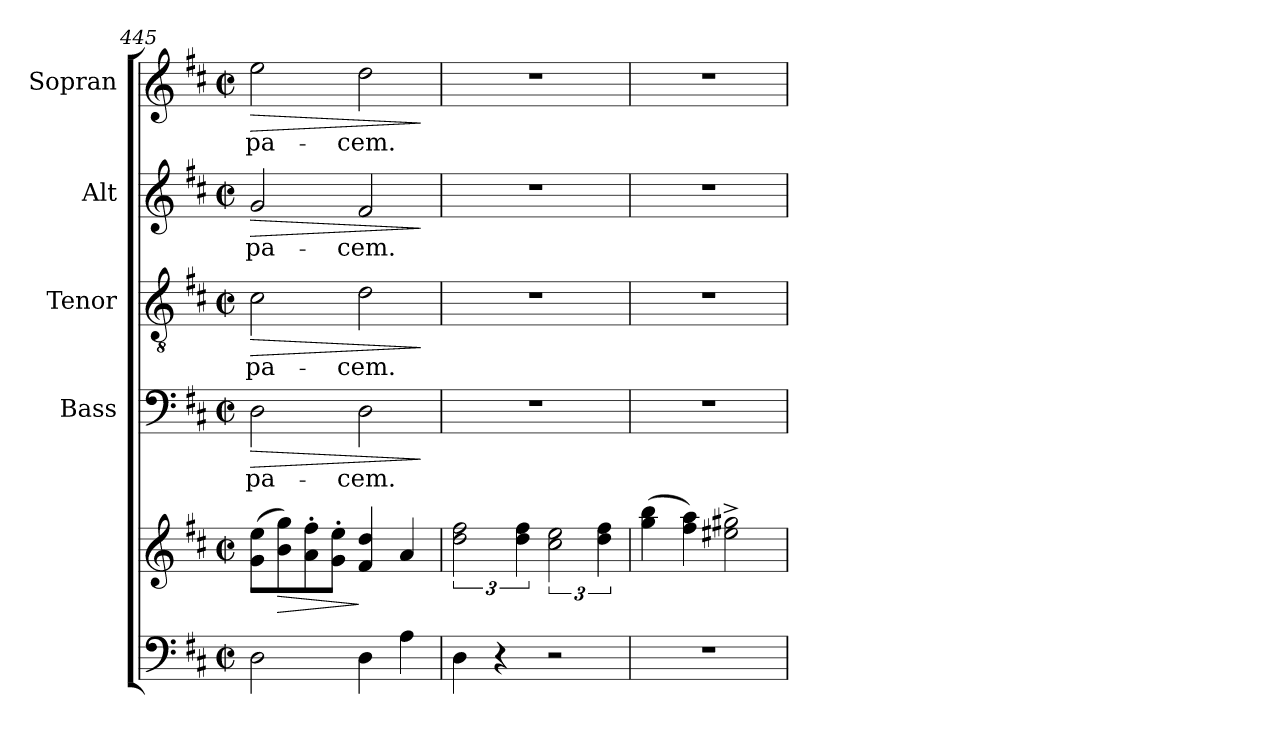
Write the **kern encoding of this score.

**kern	**kern	**dynam	**kern	**text	**dynam	**kern	**text	**dynam	**kern	**text	**dynam	**kern	**text	**dynam
*part5	*part5	*part5	*part4	*part4	*part4	*part3	*part3	*part3	*part2	*part2	*part2	*part1	*part1	*part1
*staff6	*staff5	*staff5/6	*staff4	*staff4	*staff4	*staff3	*staff3	*staff3	*staff2	*staff2	*staff2	*staff1	*staff1	*staff1
*	*	*	*I"Bass	*	*	*I"Tenor	*	*	*I"Alt	*	*	*I"Sopran	*	*
*	*	*	*I'B.	*	*	*I'T.	*	*	*I'A.	*	*	*I'S.	*	*
*clefF4	*clefG2	*	*clefF4	*	*	*clefGv2	*	*	*clefG2	*	*	*clefG2	*	*
*k[f#c#]	*k[f#c#]	*	*k[f#c#]	*	*	*k[f#c#]	*	*	*k[f#c#]	*	*	*k[f#c#]	*	*
*D:	*D:	*	*D:	*	*	*D:	*	*	*D:	*	*	*D:	*	*
*M2/2	*M2/2	*	*M2/2	*	*	*M2/2	*	*	*M2/2	*	*	*M2/2	*	*
*met(c|)	*met(c|)	*	*met(c|)	*	*	*met(c|)	*	*	*met(c|)	*	*	*met(c|)	*	*
=445	=445	=445	=445	=445	=445	=445	=445	=445	=445	=445	=445	=445	=445	=445
!	!	!	!	!LO:LY:b	!LO:HP:b	!	!LO:LY:b	!LO:HP:b	!	!LO:LY:b	!LO:HP:b	!	!LO:LY:b	!LO:HP:b
2D\	(>8g\ 8ee\L	.	2D\	pa-	>	2c#\	pa-	>	2g/	pa-	>	2ee\	pa-	>
!	!	!LO:HP:b	!	!	!	!	!	!	!	!	!	!	!	!
.	8b\ 8gg\)	>	.	.	.	.	.	.	.	.	.	.	.	.
.	8a\'> 8ff#\'>	.	.	.	.	.	.	.	.	.	.	.	.	.
.	8g\'> 8ee\'>J	.	.	.	.	.	.	.	.	.	.	.	.	.
!	!	!	!	!LO:LY:b	!	!	!LO:LY:b	!	!	!LO:LY:b	!	!	!LO:LY:b	!
4D\	4f#/ 4dd/	]	2D\	-cem.	.	2d\	-cem.	.	2f#/	-cem.	.	2dd\	-cem.	.
4A\	4a/	.	.	.	.	.	.	.	.	.	.	.	.	.
.	.	.	.	.	]	.	.	]	.	.	]	.	.	]
=446	=446	=446	=446	=446	=446	=446	=446	=446	=446	=446	=446	=446	=446	=446
4D\	3dd\ 3ff#\	.	1r	.	.	1r	.	.	1r	.	.	1r	.	.
4r	.	.	.	.	.	.	.	.	.	.	.	.	.	.
.	6dd\ 6ff#\	.	.	.	.	.	.	.	.	.	.	.	.	.
2r	3cc#\ 3ee\	.	.	.	.	.	.	.	.	.	.	.	.	.
.	6dd\ 6ff#\	.	.	.	.	.	.	.	.	.	.	.	.	.
=447	=447	=447	=447	=447	=447	=447	=447	=447	=447	=447	=447	=447	=447	=447
1r	(>4gg\ 4bb\	.	1r	.	.	1r	.	.	1r	.	.	1r	.	.
.	4ff#\ 4aa\)	.	.	.	.	.	.	.	.	.	.	.	.	.
.	2ee#X\^> 2gg#X\^>	.	.	.	.	.	.	.	.	.	.	.	.	.
=	=	=	=	=	=	=	=	=	=	=	=	=	=	=
*-	*-	*-	*-	*-	*-	*-	*-	*-	*-	*-	*-	*-	*-	*-
